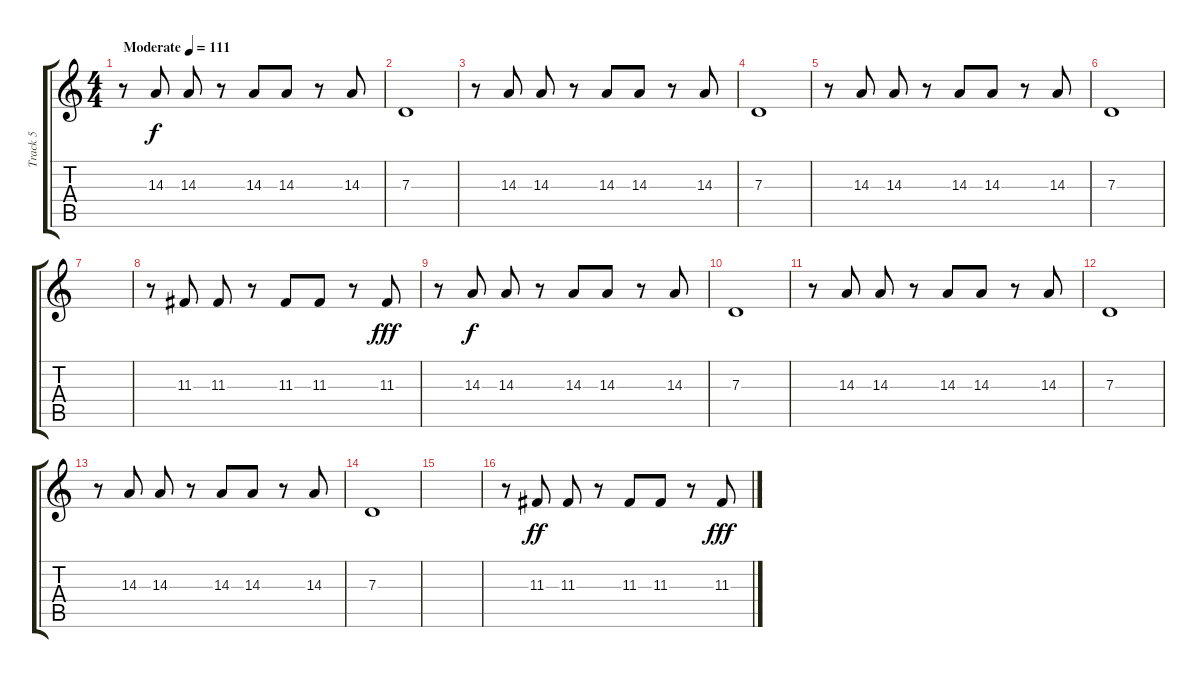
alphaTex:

\track ("Track 5" "Track 5") {instrument trumpet}
\staff {score tabs}
\tuning (E4 B3 G3 D3 A2 E2) {hide}
\ts (4 4)
\tempo (111 "Moderate")
\clef g2
\ks c
r.8{dy f instrument trumpet} 14.3.8 14.3.8 r.8 14.3.8 14.3.8 r.8 14.3.8 |
7.3.1 |
r.8 14.3.8 14.3.8 r.8 14.3.8 14.3.8 r.8 14.3.8 |
7.3.1 |
r.8 14.3.8 14.3.8 r.8 14.3.8 14.3.8 r.8 14.3.8 |
7.3.1 |
|
r.8 11.3.8 11.3.8 r.8 11.3.8 11.3.8 r.8 11.3.8{dy fff} |
r.8 14.3.8{dy f} 14.3.8 r.8 14.3.8 14.3.8 r.8 14.3.8 |
7.3.1 |
r.8 14.3.8 14.3.8 r.8 14.3.8 14.3.8 r.8 14.3.8 |
7.3.1 |
r.8 14.3.8 14.3.8 r.8 14.3.8 14.3.8 r.8 14.3.8 |
7.3.1 |
|
r.8 11.3.8{dy ff} 11.3.8 r.8 11.3.8 11.3.8 r.8 11.3.8{dy fff}
